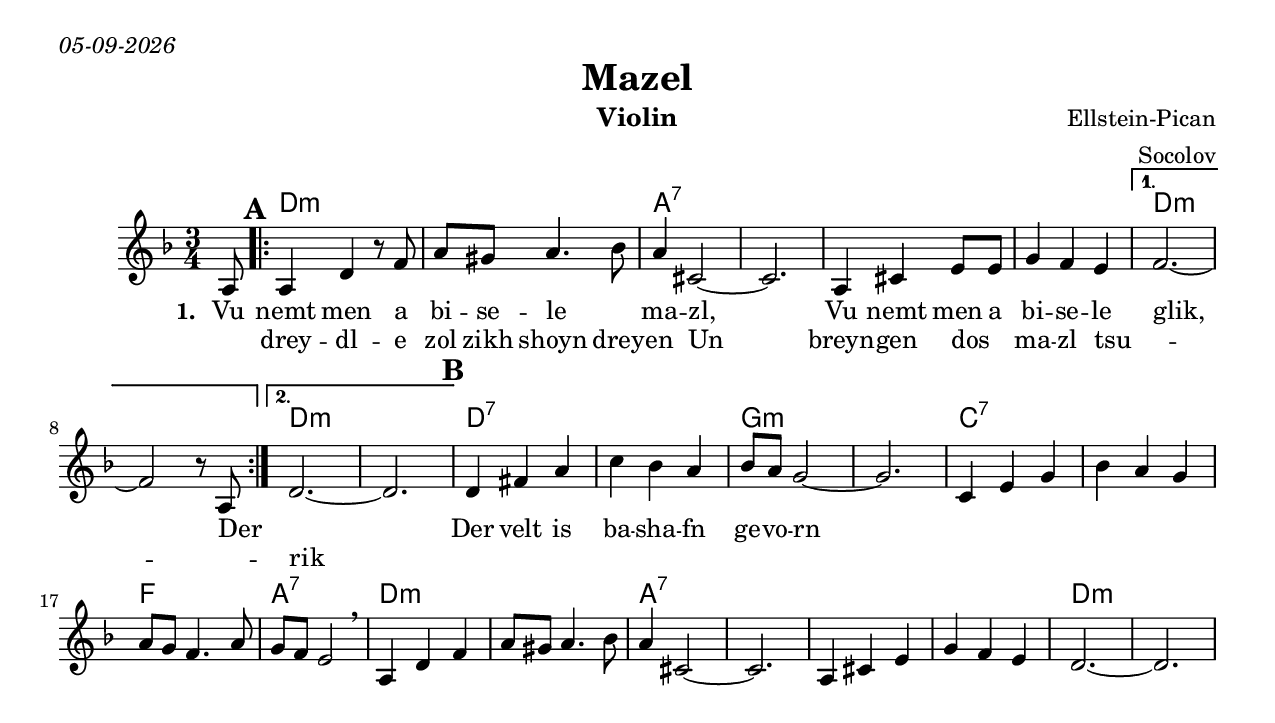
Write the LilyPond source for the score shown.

\version "2.18.0"
\include "english.ly"
\paper{
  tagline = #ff
  print-all-headers = ##t
  #(set-paper-size "letter")
}
date = #(strftime "%d-%m-%Y" (localtime (current-time)))

\markup{ \italic{ \date }  }

%\markup{ Got something to say? }

global = {
  \clef treble
  \key d \minor
  \time 3/4
  \set Score.markFormatter = #format-mark-box-alphabet
}

%#################################### Melody ########################
%melody =  \transpose c d \relative c' {  %transpose for clarinet
melody = \relative c' {
  \global
  \partial 8*1 a8  %lead in notes

  \repeat volta 2{
    \mark \default
    a4 d r8  f
    a8 gs a4. bf8
    a4 cs,2~
    cs2.

    a4 cs e8 e
    g4 f e
  }
  \alternative {
    { f2.~ f2 r8 a,}
    {d2.~ d2.}
  }

  %b
  \mark \default
  d4 fs a
  c4 bf a
  bf8 a g2~
  g2.

  c,4 e g
  bf4 a g
  a8 g f4. a8|
  g8 f e2  \breathe  % \bar"||"

  a,4 d f
  a8 gs a4. bf8
  a4 cs,2~
  cs2.

  a4 cs e
  g4 f e
  d2.~ d2.


}
%################################# Lyrics #####################

\addlyrics{ \set stanza = #"1. "
            Vu nemt men a bi -- se -- le  _ ma -- zl,
            Vu nemt men a bi -- se -- le glik, Der

        _ Der velt is ba -- sha -- fn ge -- vo -- rn
            %{_ Di velt iz ba -- sha -- fn far ye -- dn,
            Ba --sha -- fn far ye -- dn va glaykh.
            Oy, vu nemt men a bisele,
            Khotsh nor a  bisele mazl, a bisele glik?
            Oy, vu nemt men a bisele Khotsh nor a bisele
            mazl, a bisele glik?  %}

}
\addlyrics {
            _ drey -- dl -- e   zol zikh  shoyn  drey -- en
            Un breyn -- gen dos _ ma -- zl tsu -- _ _ rik }

%}

%################################# Chords #######################
harmonies = \chordmode {
  s8
  d2.*2:m
  a2.*4:7
  d2.*2:m
  d2.*2:m
  %b
  d2.*2:7
  g2.*2:m
  c2.*2:7
  f2.
  a2.:7
  %dbl bar
  d2.*2:m
  a2.*4:7
  d2.:m

}

\score {
  <<
    \new ChordNames {
      \set chordChanges = ##f
      \harmonies
    }
    \new Staff   \melody
  >>
  \header{
    title= "Mazel"
    subtitle=""
    composer= "Ellstein-Pican"
    instrument = "Violin"
    arranger= "Socolov"
  }
  \midi{\tempo 4 = 120}
  \layout{indent = 1.0\cm}
}

%{
Vu nemt men a bisele mazl,
Vu nemt men a bisele glik,
Er reydl zol zikh  iberdreyen
Un breyngen dos mazl tsurik.

Di velt iz bashafn far yedn,
Bashafn far yedn va glaykh.
Oy, vu nemt men a bisele,
Khotsh nor a  bisele mazl, a bisele glik?
Oy, vu nemt men a bisele Khotsh nor a bisele
mazl, a bisele glik?

Vi mentshn zol zikh eyn zel mazl
Zer loikhn zer  yuddn zer gik
E nasah vol zeys oyf dos mazl
Ken mumer  nit habn zurik
Oy, vu nemt men a bisele,
Khotsh nor a bisele mazl, a  bisele glik?
Oy, vu nemt men a bisele Khotsh nor a bisele mazl, a bisele  glik?

Oy, vu nemt men a bisele,
Khotsh nor a bisele mazl, a bisele glik?
Oy, vu nemt men a bisele
Khotsh nor a bisele mazl, a bisele glik?

Oy, vu nemt men a bisele mazl, a bisele glik?
Oy, vu nemt men a bisele  mazl, a bisele glik?
Oy, vu nemt men a bisele mazl, a bisele glik?

Oy,  vu nemt men a bisele,
Khotsh nor a bisele mazl, a bisele glik?
Oy, vu  nemt men a bisele
Khotsh nor a bisele mazl, a bisele glik?

%}

%{
% more verses:
\markup{}
\markup {
  \fill-line {
    \hspace #0.1 % distance from left margin
    \column {
      \line { "1."
	\column {
	  ""
	}
      }
      \hspace #0.2 % vertical distance between verses
      \line { "2."
	\column {
	 ""
	}
      }
    }
    \hspace #0.1  % horiz. distance between columns
    \column {
      \line { "3."
	\column {
	  ""
	}
      }
      \hspace #0.2 % distance between verses
      \line { "4."
	\column {
	 ""
	}
      }
    }
    \hspace #0.1 % distance to right margin
  }
}

%}
